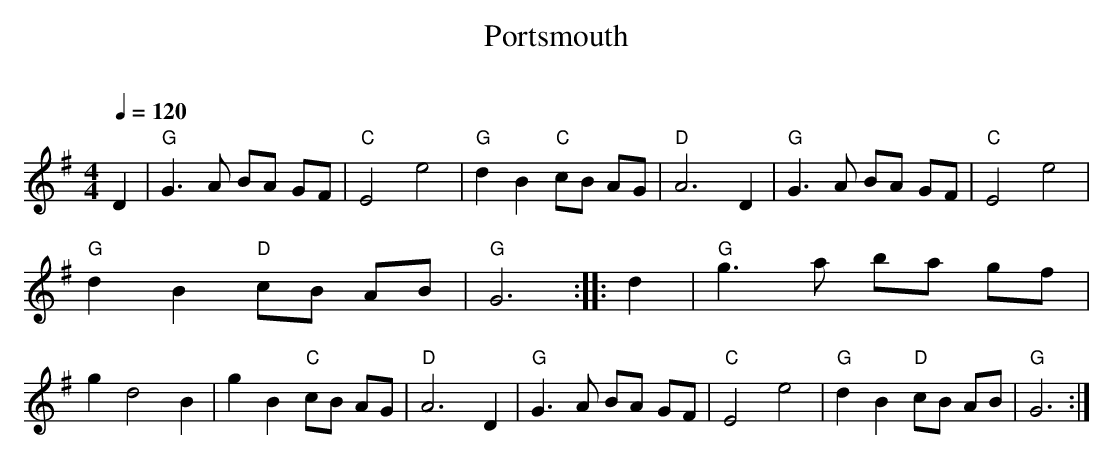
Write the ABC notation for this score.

X:1     %Music
T:Portsmouth     %Tune name
C:     %Tune composer
Q:1/4=120     %Tempo
|:
M:4/4     %Meter
L:1/8     %
K:G
D2 |"G"G3 A BA GF |"C"E4 e4 |"G"d2 B2 "C"cB AG |"D"A6 D2 |"G"G3 A BA GF |"C"E4 e4 |
"G"d2 B2 "D"cB AB |"G"G6 ::d2 |"G"g3 a ba gf |
g2 d4 B2 |g2 B2 "C"cB AG |"D"A6 D2 |"G"G3 A BA GF |"C"E4 e4 |"G"d2 B2 "D"cB AB |"G"G6 :|
